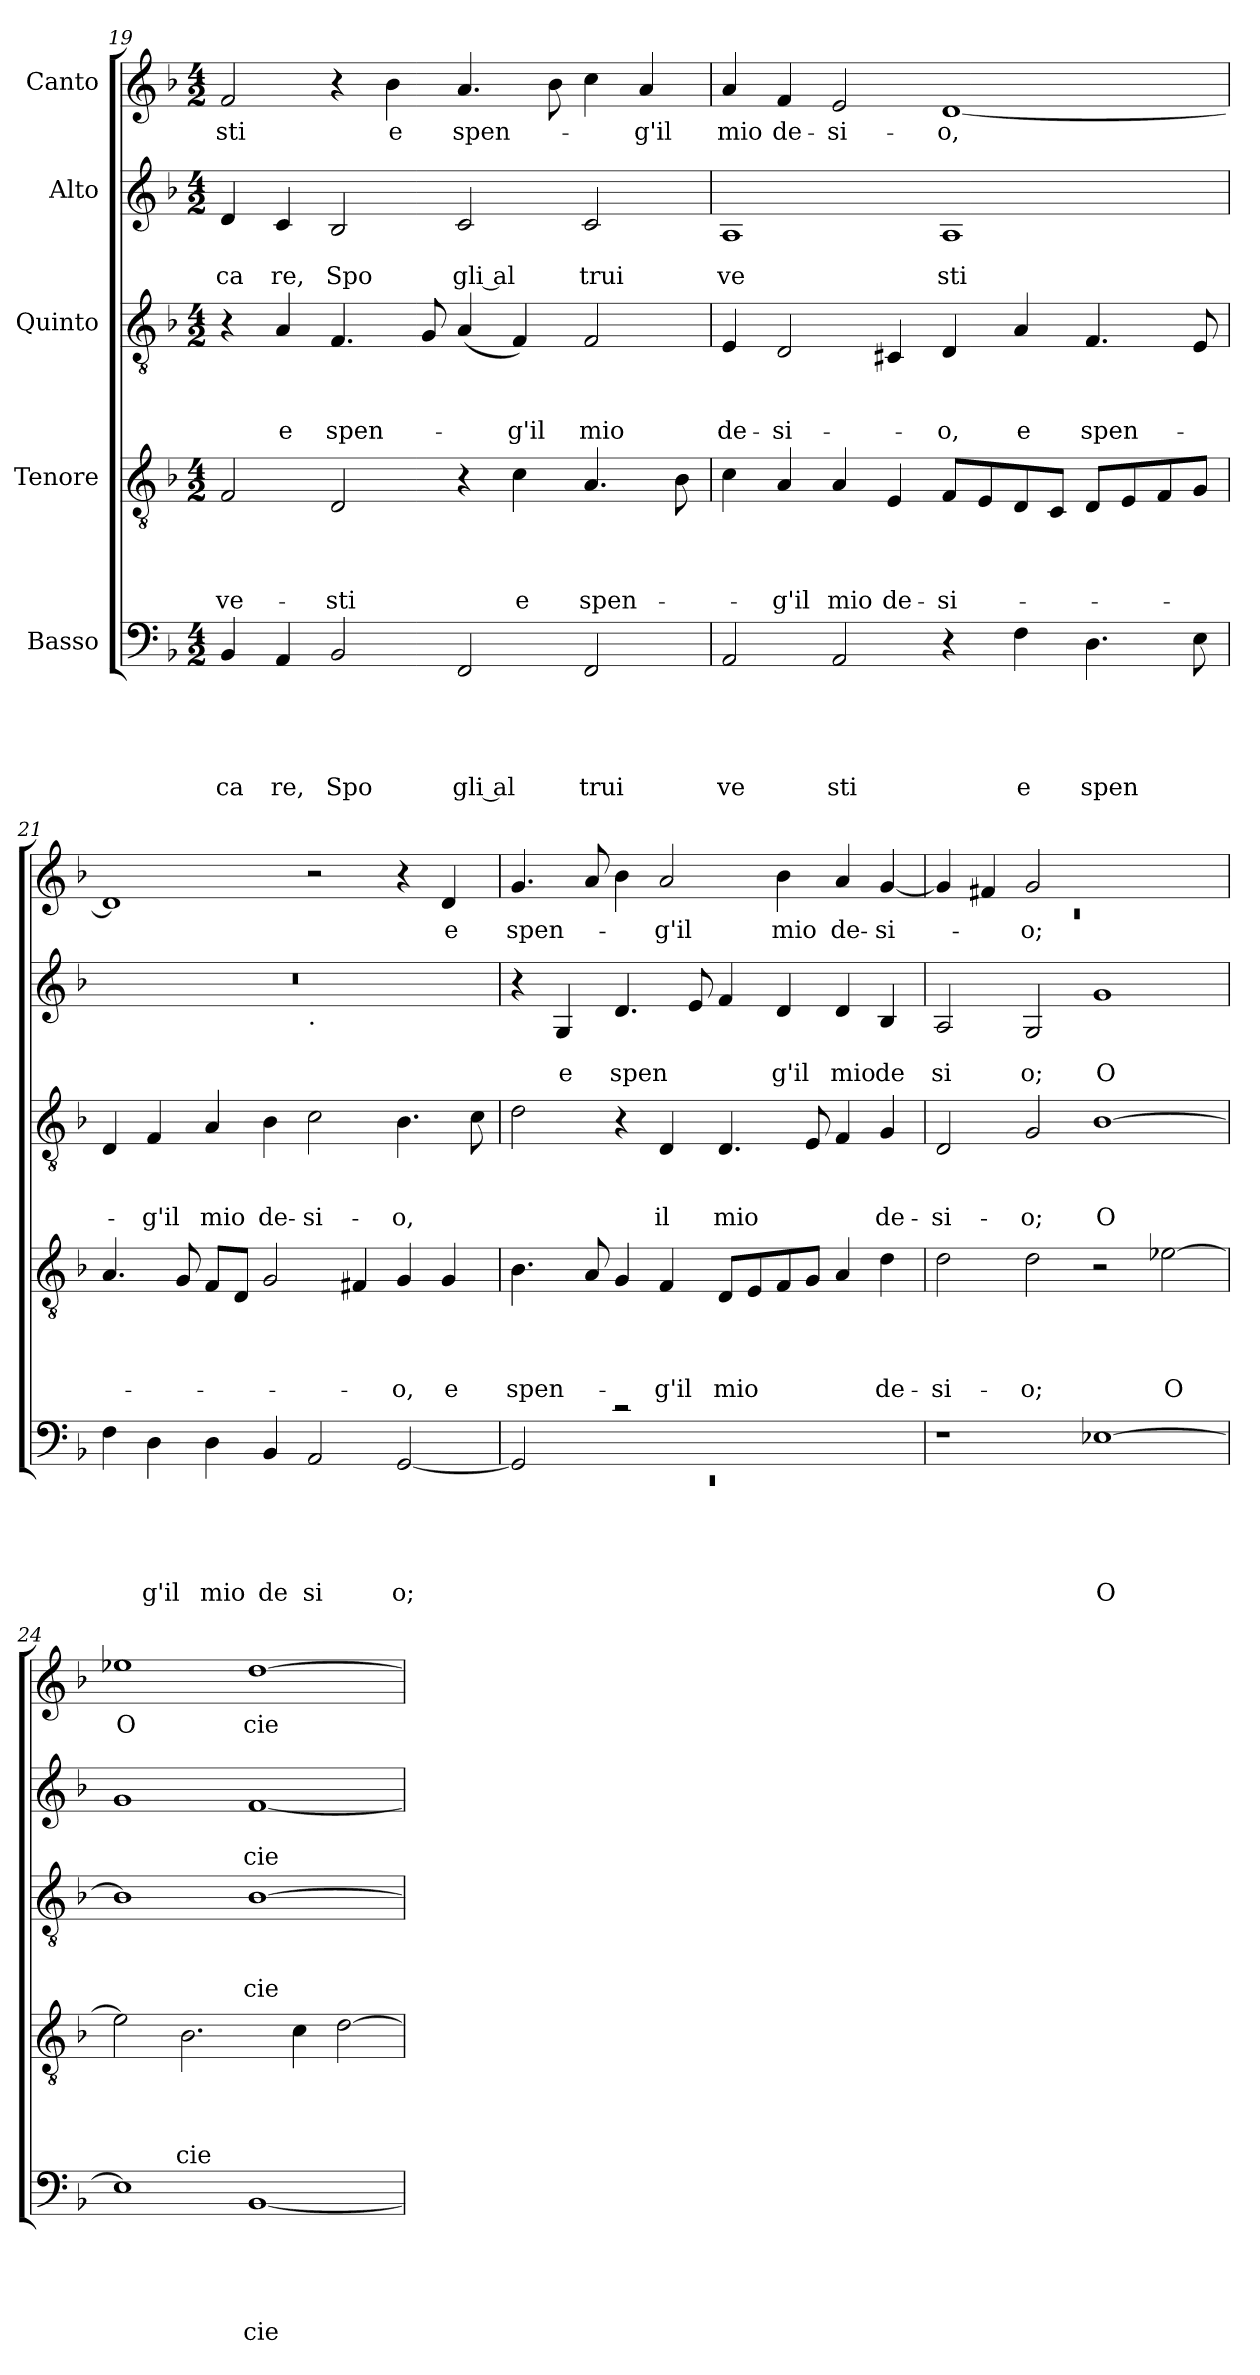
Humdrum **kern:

**kern	**text	**text	**text	**text	**text	**kern	**text	**text	**text	**text	**kern	**text	**text	**text	**kern	**text	**text	**kern	**text
*part5	*part5	*part5	*part5	*part5	*part5	*part4	*part4	*part4	*part4	*part4	*part3	*part3	*part3	*part3	*part2	*part2	*part2	*part1	*part1
*staff5	*staff5	*staff5	*staff5	*staff5	*staff5	*staff4	*staff4	*staff4	*staff4	*staff4	*staff3	*staff3	*staff3	*staff3	*staff2	*staff2	*staff2	*staff1	*staff1
*I"Basso	*	*	*	*	*	*I"Tenore	*	*	*	*	*I"Quinto	*	*	*	*I"Alto	*	*	*I"Canto	*
!!LO:PB:g=z
*clefF4	*	*	*	*	*	*clefGv2	*	*	*	*	*clefGv2	*	*	*	*clefG2	*	*	*clefG2	*
*ITrd-3c-5	*	*	*	*	*	*	*	*	*	*	*ITrd-3c-5	*	*	*	*ITrd-3c-5	*	*	*	*
*k[b-e-]	*	*	*	*	*	*k[b-]	*	*	*	*	*k[b-e-]	*	*	*	*k[b-e-]	*	*	*k[b-]	*
*B-:	*	*	*	*	*	*F:	*	*	*	*	*B-:	*	*	*	*B-:	*	*	*F:	*
*M4/2	*	*	*	*	*	*M4/2	*	*	*	*	*M4/2	*	*	*	*M4/2	*	*	*M4/2	*
=19	=19	=19	=19	=19	=19	=19	=19	=19	=19	=19	=19	=19	=19	=19	=19	=19	=19	=19	=19
!	!	!	!	!	!LO:LY:b	!	!	!	!	!LO:LY:b	!	!	!	!	!	!	!LO:LY:b	!	!LO:LY:b
4E-/	.	.	.	.	ca	2F/	.	.	.	ve-	4r	.	.	.	4g/	.	ca	2f/	sti
!	!	!	!	!	!LO:LY:b	!	!	!	!	!	!	!	!	!LO:LY:b	!	!	!LO:LY:b	!	!
4D/	.	.	.	.	re,	.	.	.	.	.	4d/	.	.	e	4f/	.	re,	.	.
!	!	!	!	!	!LO:LY:b	!	!	!	!	!LO:LY:b	!	!	!	!LO:LY:b	!	!	!LO:LY:b	!	!
2E-/	.	.	.	.	Spo	2D/	.	.	.	-sti	4.B-/	.	.	spen-	2e-/	.	Spo	4r	.
!	!	!	!	!	!	!	!	!	!	!	!	!	!	!	!	!	!	!	!LO:LY:b
.	.	.	.	.	.	.	.	.	.	.	.	.	.	.	.	.	.	4b-\	e
.	.	.	.	.	.	.	.	.	.	.	8c/	.	.	.	.	.	.	.	.
!	!	!	!	!	!LO:LY:b:rj	!	!	!	!	!	!	!	!	!	!	!	!LO:LY:b:rj	!	!LO:LY:b
2BB-/	.	.	.	.	gli al	4r	.	.	.	.	(4d/	.	.	.	2f/	.	gli al	4.a/	spen-
!	!	!	!	!	!	!	!	!	!	!LO:LY:b	!	!	!	!LO:LY:b	!	!	!	!	!
.	.	.	.	.	.	4c\	.	.	.	e	4B-/)	.	.	-g'il	.	.	.	.	.
.	.	.	.	.	.	.	.	.	.	.	.	.	.	.	.	.	.	8b-\	.
!	!	!	!	!	!LO:LY:b	!	!	!	!	!LO:LY:b	!	!	!	!LO:LY:b	!	!	!LO:LY:b	!	!
2BB-/	.	.	.	.	trui	4.A/	.	.	.	spen-	2B-/	.	.	mio	2f/	.	trui	4cc\	.
!	!	!	!	!	!	!	!	!	!	!	!	!	!	!	!	!	!	!	!LO:LY:b
.	.	.	.	.	.	.	.	.	.	.	.	.	.	.	.	.	.	4a/	-g'il
.	.	.	.	.	.	8B-\	.	.	.	.	.	.	.	.	.	.	.	.	.
=20	=20	=20	=20	=20	=20	=20	=20	=20	=20	=20	=20	=20	=20	=20	=20	=20	=20	=20	=20
!	!	!	!	!	!LO:LY:b	!	!	!	!	!	!	!	!	!LO:LY:b	!	!	!LO:LY:b	!	!LO:LY:b
2D/	.	.	.	.	ve	4c\	.	.	.	.	4A/	.	.	de-	1d	.	ve	4a/	mio
!	!	!	!	!	!	!	!	!	!	!LO:LY:b	!	!	!	!LO:LY:b	!	!	!	!	!LO:LY:b
.	.	.	.	.	.	4A/	.	.	.	-g'il	2G/	.	.	-si-	.	.	.	4f/	de-
!	!	!	!	!	!LO:LY:b	!	!	!	!	!LO:LY:b	!	!	!	!	!	!	!	!	!LO:LY:b
2D/	.	.	.	.	sti	4A/	.	.	.	mio	.	.	.	.	.	.	.	2e/	-si-
!	!	!	!	!	!	!	!	!	!	!LO:LY:b	!	!	!	!	!	!	!	!	!
.	.	.	.	.	.	4E/	.	.	.	de-	4F#X/	.	.	.	.	.	.	.	.
!	!	!	!	!	!	!	!	!	!	!LO:LY:b	!	!	!	!LO:LY:b	!	!	!LO:LY:b	!	!LO:LY:b
4r	.	.	.	.	.	8F/L	.	.	.	-si-	4G/	.	.	-o,	1d	.	sti	[<1d	-o,
.	.	.	.	.	.	8E/	.	.	.	.	.	.	.	.	.	.	.	.	.
!	!	!	!	!	!LO:LY:b	!	!	!	!	!	!	!	!	!LO:LY:b	!	!	!	!	!
4B-\	.	.	.	.	e	8D/	.	.	.	.	4d/	.	.	e	.	.	.	.	.
.	.	.	.	.	.	8C/J	.	.	.	.	.	.	.	.	.	.	.	.	.
!	!	!	!	!	!LO:LY:b	!	!	!	!	!	!	!	!	!LO:LY:b	!	!	!	!	!
4.G\	.	.	.	.	spen	8D/L	.	.	.	.	4.B-/	.	.	spen-	.	.	.	.	.
.	.	.	.	.	.	8E/	.	.	.	.	.	.	.	.	.	.	.	.	.
.	.	.	.	.	.	8F/	.	.	.	.	.	.	.	.	.	.	.	.	.
8A\	.	.	.	.	.	8G/J	.	.	.	.	8A/	.	.	.	.	.	.	.	.
=21	=21	=21	=21	=21	=21	=21	=21	=21	=21	=21	=21	=21	=21	=21	=21	=21	=21	=21	=21
*	*	*	*	*	*	*	*	*	*	*	*	*	*	*	*^	*	*	*	*
4B-\	.	.	.	.	.	4.A/	.	.	.	.	4G/	.	.	.	0r	1ryy	.	.	1d]	.
!	!	!	!	!	!LO:LY:b	!	!	!	!	!	!	!	!	!LO:LY:b	!	!	!	!	!	!
4G\	.	.	.	.	g'il	.	.	.	.	.	4B-/	.	.	-g'il	.	.	.	.	.	.
.	.	.	.	.	.	8G/	.	.	.	.	.	.	.	.	.	.	.	.	.	.
!	!	!	!	!	!LO:LY:b	!	!	!	!	!	!	!	!	!LO:LY:b	!	!	!	!	!	!
4G\	.	.	.	.	mio	8F/L	.	.	.	.	4d/	.	.	mio	.	.	.	.	.	.
.	.	.	.	.	.	8D/J	.	.	.	.	.	.	.	.	.	.	.	.	.	.
!	!	!	!	!	!LO:LY:b	!	!	!	!	!	!	!	!	!LO:LY:b	!	!	!	!	!	!
4E-/	.	.	.	.	de	2G/	.	.	.	.	4e-\	.	.	de-	.	.	.	.	.	.
!	!	!	!	!	!	!	!	!	!	!	!	!	!	!	!	!LO:TX:b:t=.	!	!	!	!
!	!	!	!	!	!LO:LY:b	!	!	!	!	!	!	!	!	!LO:LY:b	!	!	!	!	!	!
2D/	.	.	.	.	si	.	.	.	.	.	2f\	.	.	-si-	.	1ryy	.	.	2r	.
.	.	.	.	.	.	4F#/	.	.	.	.	.	.	.	.	.	.	.	.	.	.
!	!	!	!	!	!LO:LY:b	!	!	!	!	!LO:LY:b	!	!	!	!LO:LY:b	!	!	!	!	!	!
[<2C/	.	.	.	.	o;	4G/	.	.	.	-o,	4.e-\	.	.	-o,	.	.	.	.	4r	.
!	!	!	!	!	!	!	!	!	!	!LO:LY:b	!	!	!	!	!	!	!	!	!	!LO:LY:b
.	.	.	.	.	.	4G/	.	.	.	e	.	.	.	.	.	.	.	.	4d/	e
.	.	.	.	.	.	.	.	.	.	.	8f\	.	.	.	.	.	.	.	.	.
=22	=22	=22	=22	=22	=22	=22	=22	=22	=22	=22	=22	=22	=22	=22	=22	=22	=22	=22	=22	=22
*^	*	*	*	*	*	*	*	*	*	*	*	*	*	*	*	*	*	*	*	*
!	!LO:N:vis=1	!	!	!	!	!	!	!	!	!	!LO:LY:b	!	!	!	!	!	!	!	!	!	!LO:LY:b
*	*	*	*	*	*	*	*	*	*	*	*	*	*	*	*	*v	*v	*	*	*	*
2C/]	0rEE	.	.	.	.	.	4.B-\	.	.	.	spen-	2g\	.	.	.	4r	.	.	4.g/	spen-
!	!	!	!	!	!	!	!	!	!	!	!	!	!	!	!	!	!	!LO:LY:b	!	!
.	.	.	.	.	.	.	.	.	.	.	.	.	.	.	.	4c/	.	e	.	.
.	.	.	.	.	.	.	8A/	.	.	.	.	.	.	.	.	.	.	.	8a/	.
!	!	!	!	!	!	!	!	!	!	!	!	!	!	!	!	!	!	!LO:LY:b	!	!
2rc	.	.	.	.	.	.	4G/	.	.	.	.	4r	.	.	.	4.g/	.	spen	4b-\	.
!	!	!	!	!	!	!	!	!	!	!	!LO:LY:b	!	!	!	!LO:LY:b	!	!	!	!	!LO:LY:b
.	.	.	.	.	.	.	4F/	.	.	.	-g'il	4G/	.	.	il	.	.	.	2a/	-g'il
.	.	.	.	.	.	.	.	.	.	.	.	.	.	.	.	8a/	.	.	.	.
!	!	!	!	!	!	!	!	!	!	!	!LO:LY:b	!	!	!	!LO:LY:b	!	!	!	!	!
1ryy	.	.	.	.	.	.	8D/L	.	.	.	mio	4.G/	.	.	mio	4b-/	.	.	.	.
.	.	.	.	.	.	.	8E/	.	.	.	.	.	.	.	.	.	.	.	.	.
!	!	!	!	!	!	!	!	!	!	!	!	!	!	!	!	!	!	!LO:LY:b	!	!LO:LY:b
.	.	.	.	.	.	.	8F/	.	.	.	.	.	.	.	.	4g/	.	g'il	4b-\	mio
.	.	.	.	.	.	.	8G/J	.	.	.	.	8A/	.	.	.	.	.	.	.	.
!	!	!	!	!	!	!	!	!	!	!	!	!	!	!	!	!	!	!LO:LY:b	!	!LO:LY:b
.	.	.	.	.	.	.	4A/	.	.	.	.	4B-/	.	.	.	4g/	.	mio	4a/	de-
!	!	!	!	!	!	!	!	!	!	!	!LO:LY:b	!	!	!	!LO:LY:b	!	!	!LO:LY:b	!	!LO:LY:b
.	.	.	.	.	.	.	4d\	.	.	.	de-	4c/	.	.	de-	4e-/	.	de	[<4g/	-si-
*v	*v	*	*	*	*	*	*	*	*	*	*	*	*	*	*	*	*	*	*	*
=23	=23	=23	=23	=23	=23	=23	=23	=23	=23	=23	=23	=23	=23	=23	=23	=23	=23	=23	=23
*	*	*	*	*	*	*	*	*	*	*	*	*	*	*	*	*	*	*^	*
!	!	!	!	!	!	!	!	!	!	!LO:LY:b	!	!	!	!LO:LY:b	!	!	!LO:LY:b	!	!LO:N:vis=1	!
1r	.	.	.	.	.	2d\	.	.	.	-si-	2G/	.	.	-si-	2d/	.	si	4g/]	0rc	.
.	.	.	.	.	.	.	.	.	.	.	.	.	.	.	.	.	.	4f#/	.	.
!	!	!	!	!	!	!	!	!	!	!LO:LY:b	!	!	!	!LO:LY:b	!	!	!LO:LY:b	!	!	!LO:LY:b
.	.	.	.	.	.	2d\	.	.	.	-o;	2c/	.	.	-o;	2c/	.	o;	2g/	.	-o;
!	!	!	!	!	!LO:LY:b	!	!	!	!	!	!	!	!	!LO:LY:b	!	!	!LO:LY:b	!	!	!
[<1A-X	.	.	.	.	O	2r	.	.	.	.	[<1e-	.	.	O	1cc	.	O	1ryy	.	.
!	!	!	!	!	!	!	!	!	!	!LO:LY:b	!	!	!	!	!	!	!	!	!	!
.	.	.	.	.	.	[<2e-X\	.	.	.	O	.	.	.	.	.	.	.	.	.	.
*	*	*	*	*	*	*	*	*	*	*	*	*	*	*	*	*	*	*v	*v	*
!!LO:LB:g=z
=24	=24	=24	=24	=24	=24	=24	=24	=24	=24	=24	=24	=24	=24	=24	=24	=24	=24	=24	=24
!	!	!	!	!	!	!	!	!	!	!	!	!	!	!	!	!	!	!	!LO:LY:b
1A-]	.	.	.	.	.	2e-\]	.	.	.	.	1e-]	.	.	.	1cc	.	.	1ee-X	O
!	!	!	!	!	!	!	!	!	!	!LO:LY:b	!	!	!	!	!	!	!	!	!
.	.	.	.	.	.	2.B-\	.	.	.	cie	.	.	.	.	.	.	.	.	.
!	!	!	!	!	!LO:LY:b	!	!	!	!	!	!	!	!	!LO:LY:b	!	!	!LO:LY:b	!	!LO:LY:b
[<1E-	.	.	.	.	cie	.	.	.	.	.	[>1e-	.	.	cie-	[<1b-	.	cie	[>1dd	cie
.	.	.	.	.	.	4c\	.	.	.	.	.	.	.	.	.	.	.	.	.
.	.	.	.	.	.	[>2d\	.	.	.	.	.	.	.	.	.	.	.	.	.
=	=	=	=	=	=	=	=	=	=	=	=	=	=	=	=	=	=	=	=
*-	*-	*-	*-	*-	*-	*-	*-	*-	*-	*-	*-	*-	*-	*-	*-	*-	*-	*-	*-
